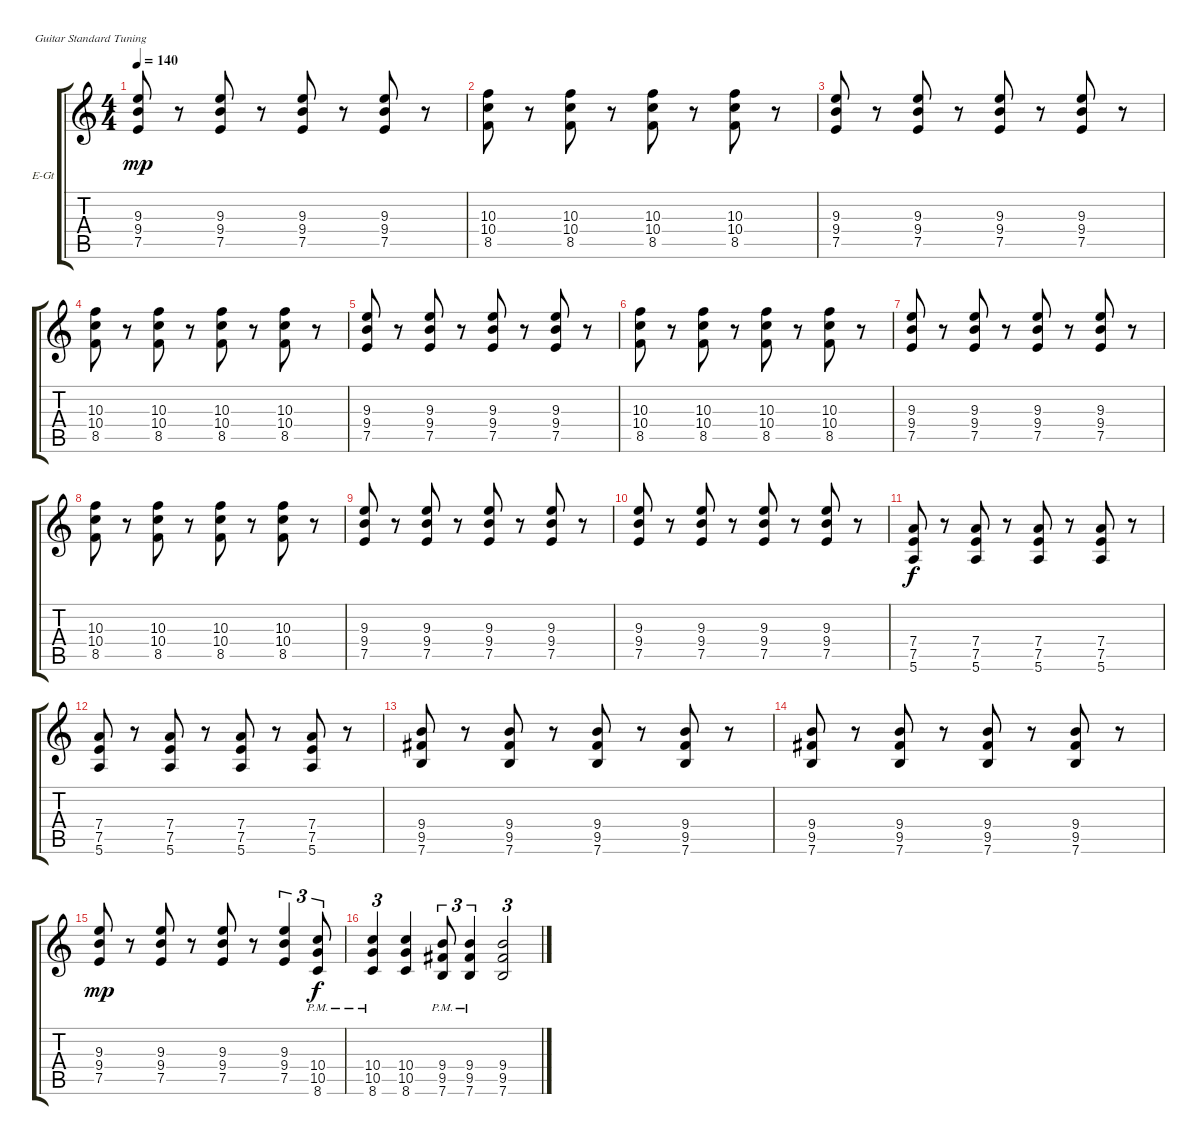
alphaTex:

\defaultSystemsLayout 4
\bracketExtendMode groupsimilarinstruments
\firstSystemTrackNameOrientation horizontal
\otherSystemsTrackNameOrientation horizontal
\track ("Electric Guitar (Drive)" "E-Gt") {instrument overdrivenguitar}
\staff {score tabs}
\tuning (E4 B3 G3 D3 A2 E2)
\ts (4 4)
\tempo 140
\clef g2
\ks c
(9.3 9.4 7.5).8{dy mp instrument overdrivenguitar} r.8 (9.3 9.4 7.5).8 r.8 (9.3 9.4 7.5).8 r.8 (9.3 9.4 7.5).8 r.8 |
(10.3 10.4 8.5).8 r.8 (10.3 10.4 8.5).8 r.8 (10.3 10.4 8.5).8 r.8 (10.3 10.4 8.5).8 r.8 |
(9.3 9.4 7.5).8 r.8 (9.3 9.4 7.5).8 r.8 (9.3 9.4 7.5).8 r.8 (9.3 9.4 7.5).8 r.8 |
(10.3 10.4 8.5).8 r.8 (10.3 10.4 8.5).8 r.8 (10.3 10.4 8.5).8 r.8 (10.3 10.4 8.5).8 r.8 |
(9.3 9.4 7.5).8 r.8 (9.3 9.4 7.5).8 r.8 (9.3 9.4 7.5).8 r.8 (9.3 9.4 7.5).8 r.8 |
(10.3 10.4 8.5).8 r.8 (10.3 10.4 8.5).8 r.8 (10.3 10.4 8.5).8 r.8 (10.3 10.4 8.5).8 r.8 |
(9.3 9.4 7.5).8 r.8 (9.3 9.4 7.5).8 r.8 (9.3 9.4 7.5).8 r.8 (9.3 9.4 7.5).8 r.8 |
(10.3 10.4 8.5).8 r.8 (10.3 10.4 8.5).8 r.8 (10.3 10.4 8.5).8 r.8 (10.3 10.4 8.5).8 r.8 |
(9.3 9.4 7.5).8 r.8 (9.3 9.4 7.5).8 r.8 (9.3 9.4 7.5).8 r.8 (9.3 9.4 7.5).8 r.8 |
(9.3 9.4 7.5).8 r.8 (9.3 9.4 7.5).8 r.8 (9.3 9.4 7.5).8 r.8 (9.3 9.4 7.5).8 r.8 |
(7.4 7.5 5.6).8{dy f} r.8 (7.4 7.5 5.6).8 r.8 (7.4 7.5 5.6).8 r.8 (7.4 7.5 5.6).8 r.8 |
(7.4 7.5 5.6).8 r.8 (7.4 7.5 5.6).8 r.8 (7.4 7.5 5.6).8 r.8 (7.4 7.5 5.6).8 r.8 |
(9.4 9.5 7.6).8 r.8 (9.4 9.5 7.6).8 r.8 (9.4 9.5 7.6).8 r.8 (9.4 9.5 7.6).8 r.8 |
(9.4 9.5 7.6).8 r.8 (9.4 9.5 7.6).8 r.8 (9.4 9.5 7.6).8 r.8 (9.4 9.5 7.6).8 r.8 |
(9.3 9.4 7.5).8{dy mp} r.8 (9.3 9.4 7.5).8 r.8 (9.3 9.4 7.5).8 r.8 (9.3 9.4 7.5).4{tu (3 2)} (10.4{pm} 10.5{pm} 8.6{pm}).8{tu (3 2) dy f} |
(10.4{pm} 10.5{pm} 8.6{pm}).4{tu (3 2)} (10.4 10.5 8.6).4 (9.4{pm} 9.5{pm} 7.6{pm}).8{tu (3 2)} (9.4{pm} 9.5{pm} 7.6{pm}).4{tu (3 2)} (9.4 9.5 7.6).2{tu (3 2)}
